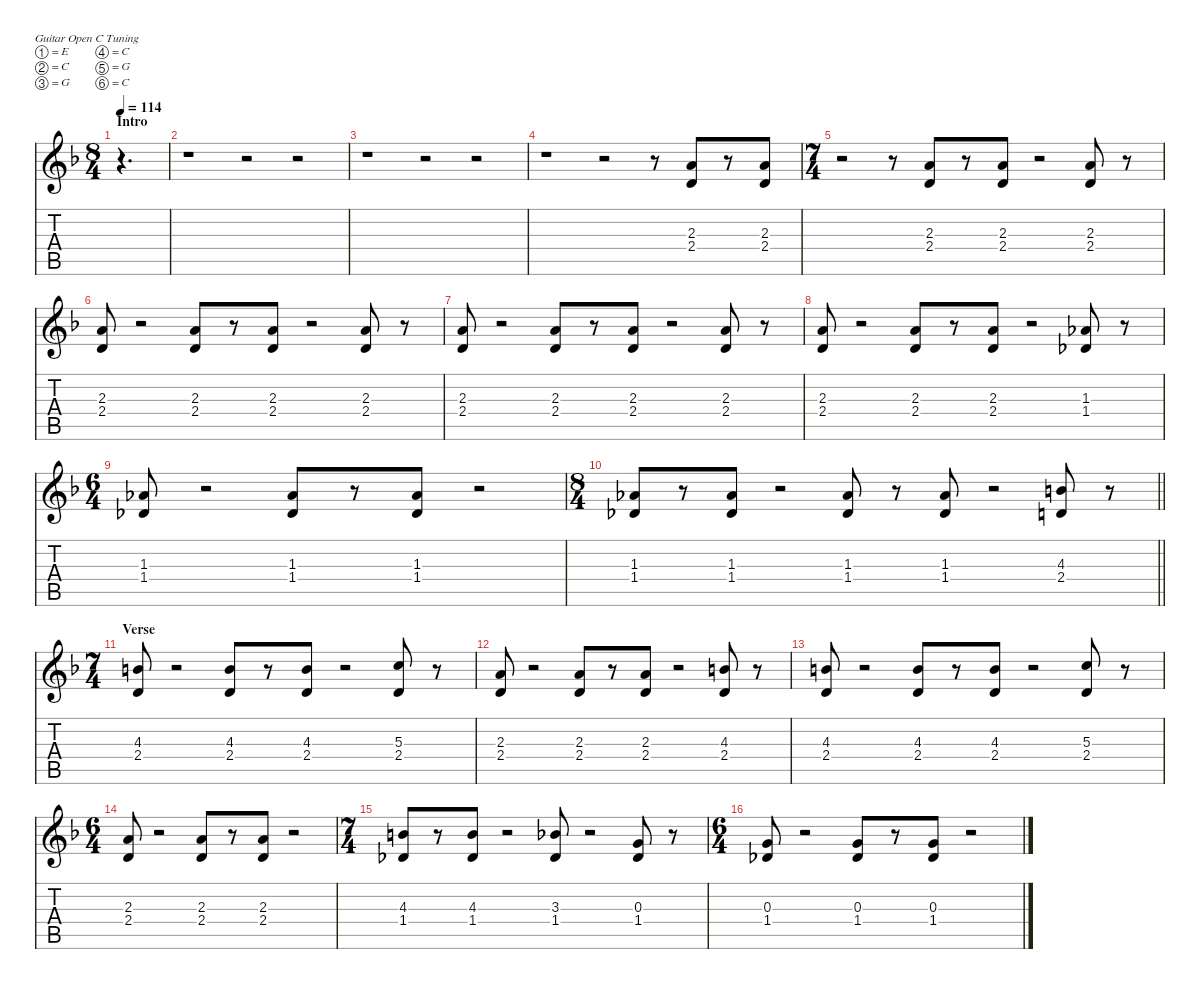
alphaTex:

\defaultSystemsLayout 4
\hideDynamics
\bracketExtendMode nobrackets
\singleTrackTrackNamePolicy hidden
\multiTrackTrackNamePolicy hidden
\firstSystemTrackNameMode fullname
\otherSystemsTrackNameOrientation horizontal
\track ("GTR Overd 2-hid" "od.guit.") {mute instrument overdrivenguitar}
\staff {score tabs}
\tuning (E4 C4 G3 C3 G2 C2)
\ts (8 4)
\beaming (8 4 4 4 4)
\section ("" "Intro")
\ac
\tempo 114
\clef g2
\ks dminor
r.4{d dy f instrument overdrivenguitar} |
r.1 r.2 r.2 |
r.1 r.2 r.2 |
r.1 r.2 r.8 (2.3{acc forcenatural} 2.4{acc forcenatural}).8 r.8 (2.3{acc forcenatural} 2.4{acc forcenatural}).8 |
\ts (7 4)
\beaming (8 4 4 4 4)
r.2 r.8 (2.3{acc forcenatural} 2.4{acc forcenatural}).8 r.8 (2.3{acc forcenatural} 2.4{acc forcenatural}).8 r.2 (2.3{acc forcenatural} 2.4{acc forcenatural}).8 r.8 |
(2.3{acc forcenatural} 2.4{acc forcenatural}).8 r.2 (2.3{acc forcenatural} 2.4{acc forcenatural}).8 r.8 (2.3{acc forcenatural} 2.4{acc forcenatural}).8 r.2 (2.3{acc forcenatural} 2.4{acc forcenatural}).8 r.8 |
(2.3{acc forcenatural} 2.4{acc forcenatural}).8 r.2 (2.3{acc forcenatural} 2.4{acc forcenatural}).8 r.8 (2.3{acc forcenatural} 2.4{acc forcenatural}).8 r.2 (2.3{acc forcenatural} 2.4{acc forcenatural}).8 r.8 |
(2.3{acc forcenatural} 2.4{acc forcenatural}).8 r.2 (2.3{acc forcenatural} 2.4{acc forcenatural}).8 r.8 (2.3{acc forcenatural} 2.4{acc forcenatural}).8 r.2 (1.3{acc b} 1.4{acc b}).8 r.8 |
\ts (6 4)
\beaming (8 4 4 4 4)
(1.3{acc b} 1.4{acc b}).8 r.2 (1.3{acc b} 1.4{acc b}).8 r.8 (1.3{acc b} 1.4{acc b}).8 r.2 |
\ts (8 4)
\beaming (8 4 4 4 4)
\barLineRight lightlight
(1.3{acc b} 1.4{acc b}).8 r.8 (1.3{acc b} 1.4{acc b}).8 r.2 (1.3{acc b} 1.4{acc b}).8 r.8 (1.3{acc b} 1.4{acc b}).8 r.2 (4.3{acc forcenatural} 2.4{acc forcenatural}).8 r.8 |
\ts (7 4)
\beaming (8 4 4 4 4)
\section ("" "Verse")
(4.3{acc forcenatural} 2.4{acc forcenatural}).8 r.2 (4.3{acc forcenatural} 2.4{acc forcenatural}).8 r.8 (4.3{acc forcenatural} 2.4{acc forcenatural}).8 r.2 (5.3{acc forcenatural} 2.4{acc forcenatural}).8 r.8 |
(2.3{acc forcenatural} 2.4{acc forcenatural}).8 r.2 (2.3{acc forcenatural} 2.4{acc forcenatural}).8 r.8 (2.3{acc forcenatural} 2.4{acc forcenatural}).8 r.2 (4.3{acc forcenatural} 2.4{acc forcenatural}).8 r.8 |
(4.3{acc forcenatural} 2.4{acc forcenatural}).8 r.2 (4.3{acc forcenatural} 2.4{acc forcenatural}).8 r.8 (4.3{acc forcenatural} 2.4{acc forcenatural}).8 r.2 (5.3{acc forcenatural} 2.4{acc forcenatural}).8 r.8 |
\ts (6 4)
\beaming (8 4 4 4 4)
(2.3{acc forcenatural} 2.4{acc forcenatural}).8 r.2 (2.3{acc forcenatural} 2.4{acc forcenatural}).8 r.8 (2.3{acc forcenatural} 2.4{acc forcenatural}).8 r.2 |
\ts (7 4)
\beaming (8 4 4 4 4)
(4.3{acc forcenatural} 1.4{acc b}).8 r.8 (4.3{acc forcenatural} 1.4{acc b}).8 r.2 (3.3{acc b} 1.4{acc b}).8 r.2 (0.3{acc forcenatural} 1.4{acc b}).8 r.8 |
\ts (6 4)
\beaming (8 4 4 4 4)
(0.3{acc forcenatural} 1.4{acc b}).8 r.2 (0.3{acc forcenatural} 1.4{acc b}).8 r.8 (0.3{acc forcenatural} 1.4{acc b}).8 r.2
